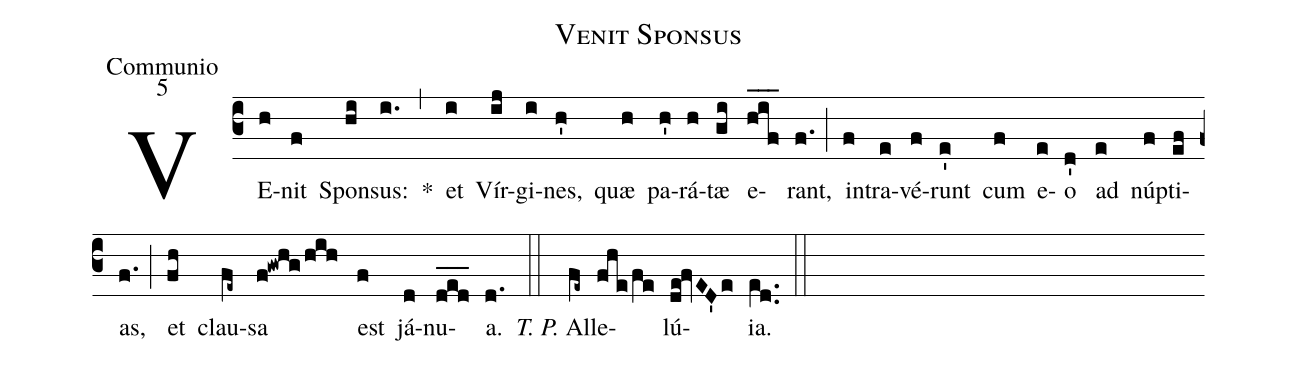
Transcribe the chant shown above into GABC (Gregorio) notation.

name: Venit Sponsus;
office-part: Communio;
mode: 5;
%%
(c3) VE(h)nit(f) Spon(hi)sus:(i.) *(,) et(i) Vír(ij)gi(i)nes,(h') quæ(h) pa(h')rá(h)tæ(gi) e(h_i_f_)rant,(f.) (;) in(f)tra(e)vé(f)runt(e') cum(f) e(e)o(d') ad(e) núp(f)ti(ef)as,(f.) (;) et(fh) clau(fe~)sa(f!gwhg/hih) est(f) já(d)nu(d_e_d_)a.(d.) (::)
<i>T. P.</i> Al(fe~)le(fhe/fe)lú(de!fvED'e)ia.(e[ll:1]d..) (::)
